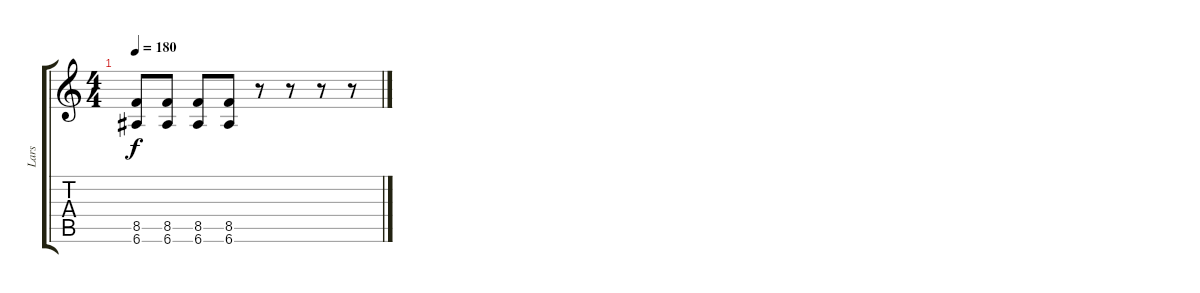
\track ("Lars" "Lars") {instrument distortionguitar}
\staff {score tabs}
\tuning (E4 B3 G3 D3 A2 E2) {hide}
\ts (4 4)
\tempo 180
\clef g2
\ks c
(8.5 6.6).8{dy f} (8.5 6.6).8 (8.5 6.6).8 (8.5 6.6).8 r.8 r.8 r.8 r.8
